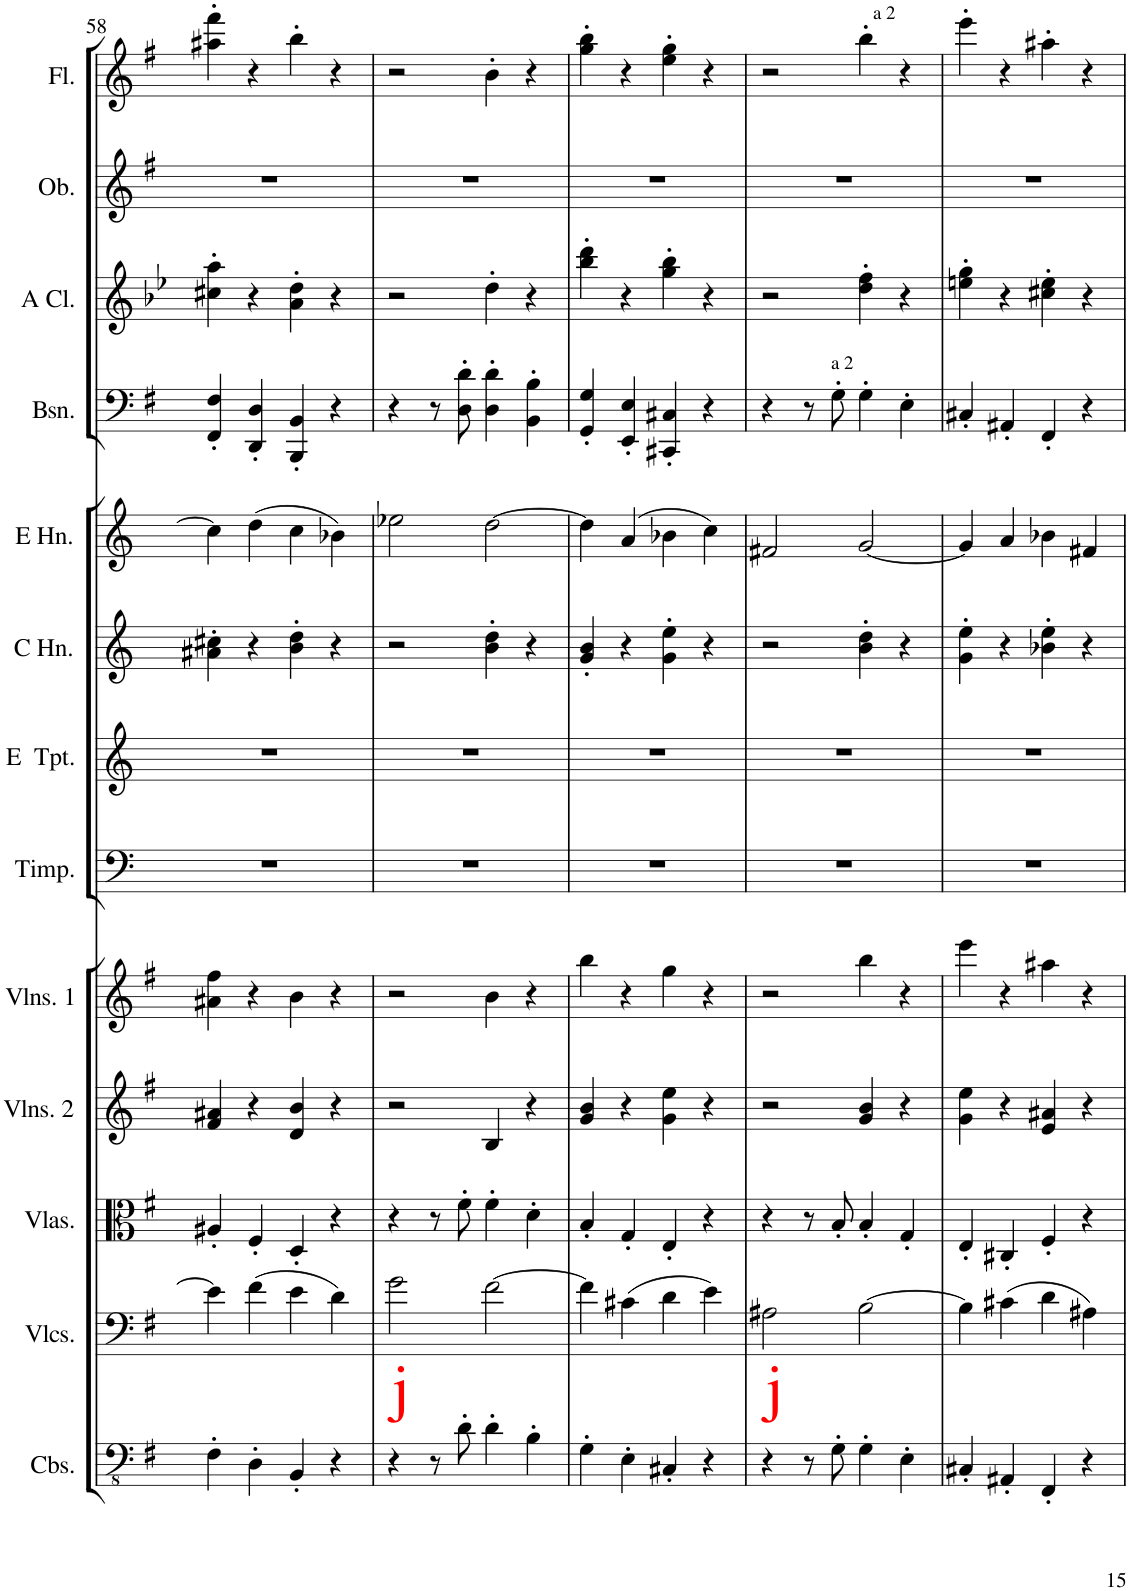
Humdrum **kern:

**kern	**kern	**text	**kern	**kern	**kern	**kern	**kern	**kern	**kern	**kern	**kern	**kern	**kern
*part13	*part12	*part12	*part11	*part10	*part9	*part8	*part7	*part6	*part5	*part4	*part3	*part2	*part1
*staff13	*staff12	*staff12	*staff11	*staff10	*staff9	*staff8	*staff7	*staff6	*staff5	*staff4	*staff3	*staff2	*staff1
*I"Contrabasses	*I"Violoncellos	*	*I"Violas	*I"Violins 2	*I"Violins 1	*I"Timpani in B and E	*I"Trumpet 1 2 in E	*I"Horn 3 4  in C	*I"Horn 1 2 in E	*I"Bassoon 1 2	*I"A Clarinet 1 2	*I"Oboe 1 2	*I"Flute 1 2
*I'Cbs.	*I'Vlcs.	*	*I'Vlas.	*I'Vlns. 2	*I'Vlns. 1	*I'Timp.	*	*	*	*I'Bsn.	*I'A Cl.	*I'Ob.	*I'Fl.
!!LO:PB:g=z
*clefFv4	*clefF4	*	*clefC3	*clefG2	*clefG2	*clefF4	*clefG2	*clefG2	*clefG2	*clefF4	*clefG2	*clefG2	*clefG2
*	*	*	*	*	*	*	*Trd-2c-4	*Trd7c12	*Trd5c8	*	*Trd2c3	*	*
*k[f#]	*k[f#]	*	*k[f#]	*k[f#]	*k[f#]	*k[]	*k[]	*k[]	*k[]	*k[f#]	*k[b-e-]	*k[f#]	*k[f#]
*M2/2	*M2/2	*	*M2/2	*M2/2	*M2/2	*M2/2	*M2/2	*M2/2	*M2/2	*M2/2	*M2/2	*M2/2	*M2/2
*met(c|)	*met(c|)	*	*met(c|)	*met(c|)	*met(c|)	*met(c|)	*met(c|)	*met(c|)	*met(c|)	*met(c|)	*met(c|)	*met(c|)	*met(c|)
=58	=58	=58	=58	=58	=58	=58	=58	=58	=58	=58	=58	=58	=58
4FF#'\	4e\]	.	4A#X'/	4f#/ 4a#X/	4a#X\ 4ff#\	1r	1r	4a#X\' 4cc#X\'	4cc\]	4FF#/' 4F#/'	4cc#X\' 4aa\'	1r	4aa#X\' 4fff#\'
4DD'\	(4f#\	.	4F#'/	4r	4r	.	.	4r	(4dd\	4DD/' 4D/'	4r	.	4r
4BBB'/	4e\	.	4D'/	4d/ 4b/	4b\	.	.	4b\' 4dd\'	4cc\	4BBB/' 4BB/'	4a\' 4dd\'	.	4bb'\
4r	4d\)	.	4r	4r	4r	.	.	4r	4b-X\)	4r	4r	.	4r
=59	=59	=59	=59	=59	=59	=59	=59	=59	=59	=59	=59	=59	=59
!	!	!LO:LY:b:color=#FF0000	!	!	!	!	!	!	!	!	!	!	!
4r	2g\	j	4r	2r	2r	1r	1r	2r	2ee-X\	4r	2r	1r	2r
8r	.	.	8r	.	.	.	.	.	.	8r	.	.	.
8D'\	.	.	8f#'\	.	.	.	.	.	.	8D\' 8d\'	.	.	.
4D'\	[2f#\	.	4f#'\	4B/	4b\	.	.	4b\' 4dd\'	[2dd\	4D\' 4d\'	4dd'\	.	4b'\
4BB'\	.	.	4d'\	4r	4r	.	.	4r	.	4BB\' 4B\'	4r	.	4r
=60	=60	=60	=60	=60	=60	=60	=60	=60	=60	=60	=60	=60	=60
4GG'\	4f#\]	.	4B'/	4g/ 4b/	4bb\	1r	1r	4g/' 4b/'	4dd\]	4GG/' 4G/'	4bb-\' 4ddd\'	1r	4gg\' 4bb\'
4EE'\	(4c#X\	.	4G'/	4r	4r	.	.	4r	(4a/	4EE/' 4E/'	4r	.	4r
4CC#X'/	4d\	.	4E'/	4g\ 4ee\	4gg\	.	.	4g\' 4ee\'	4b-X\	4CC#X/' 4C#X/'	4gg\' 4bb-\'	.	4ee\' 4gg\'
4r	4e\)	.	4r	4r	4r	.	.	4r	4cc\)	4r	4r	.	4r
=61	=61	=61	=61	=61	=61	=61	=61	=61	=61	=61	=61	=61	=61
!	!	!LO:LY:b:color=#FF0000	!	!	!	!	!	!	!	!	!	!	!
4r	2A#X\	j	4r	2r	2r	1r	1r	2r	2f#X/	4r	2r	1r	2r
8r	.	.	8r	.	.	.	.	.	.	8r	.	.	.
!	!	!	!	!	!	!	!	!	!	!LO:TX:a:t=a 2	!	!	!
8GG'\	.	.	8B'/	.	.	.	.	.	.	8G'\	.	.	.
!	!	!	!	!	!	!	!	!	!	!	!	!	!LO:TX:a:t=a 2
4GG'\	[2B\	.	4B'/	4g/ 4b/	4bb\	.	.	4b\' 4dd\'	[2g/	4G'\	4dd\' 4ff\'	.	4bb'\
4EE'\	.	.	4G'/	4r	4r	.	.	4r	.	4E'\	4r	.	4r
=62	=62	=62	=62	=62	=62	=62	=62	=62	=62	=62	=62	=62	=62
4CC#X'/	4B\]	.	4E'/	4g\ 4ee\	4eee\	1r	1r	4g\' 4ee\'	4g/]	4C#X'/	4een\' 4gg\'	1r	4eee'\
4AAA#X'/	(4c#X\	.	4C#X'/	4r	4r	.	.	4r	4a/	4AA#X'/	4r	.	4r
4FFF#'/	4d\	.	4F#'/	4e/ 4a#X/	4aa#X\	.	.	4b-X\' 4ee\'	4b-X\	4FF#'/	4cc#X\' 4ee\'	.	4aa#X'\
4r	4A#X\)	.	4r	4r	4r	.	.	4r	4f#X/	4r	4r	.	4r
=	=	=	=	=	=	=	=	=	=	=	=	=	=
*-	*-	*-	*-	*-	*-	*-	*-	*-	*-	*-	*-	*-	*-
